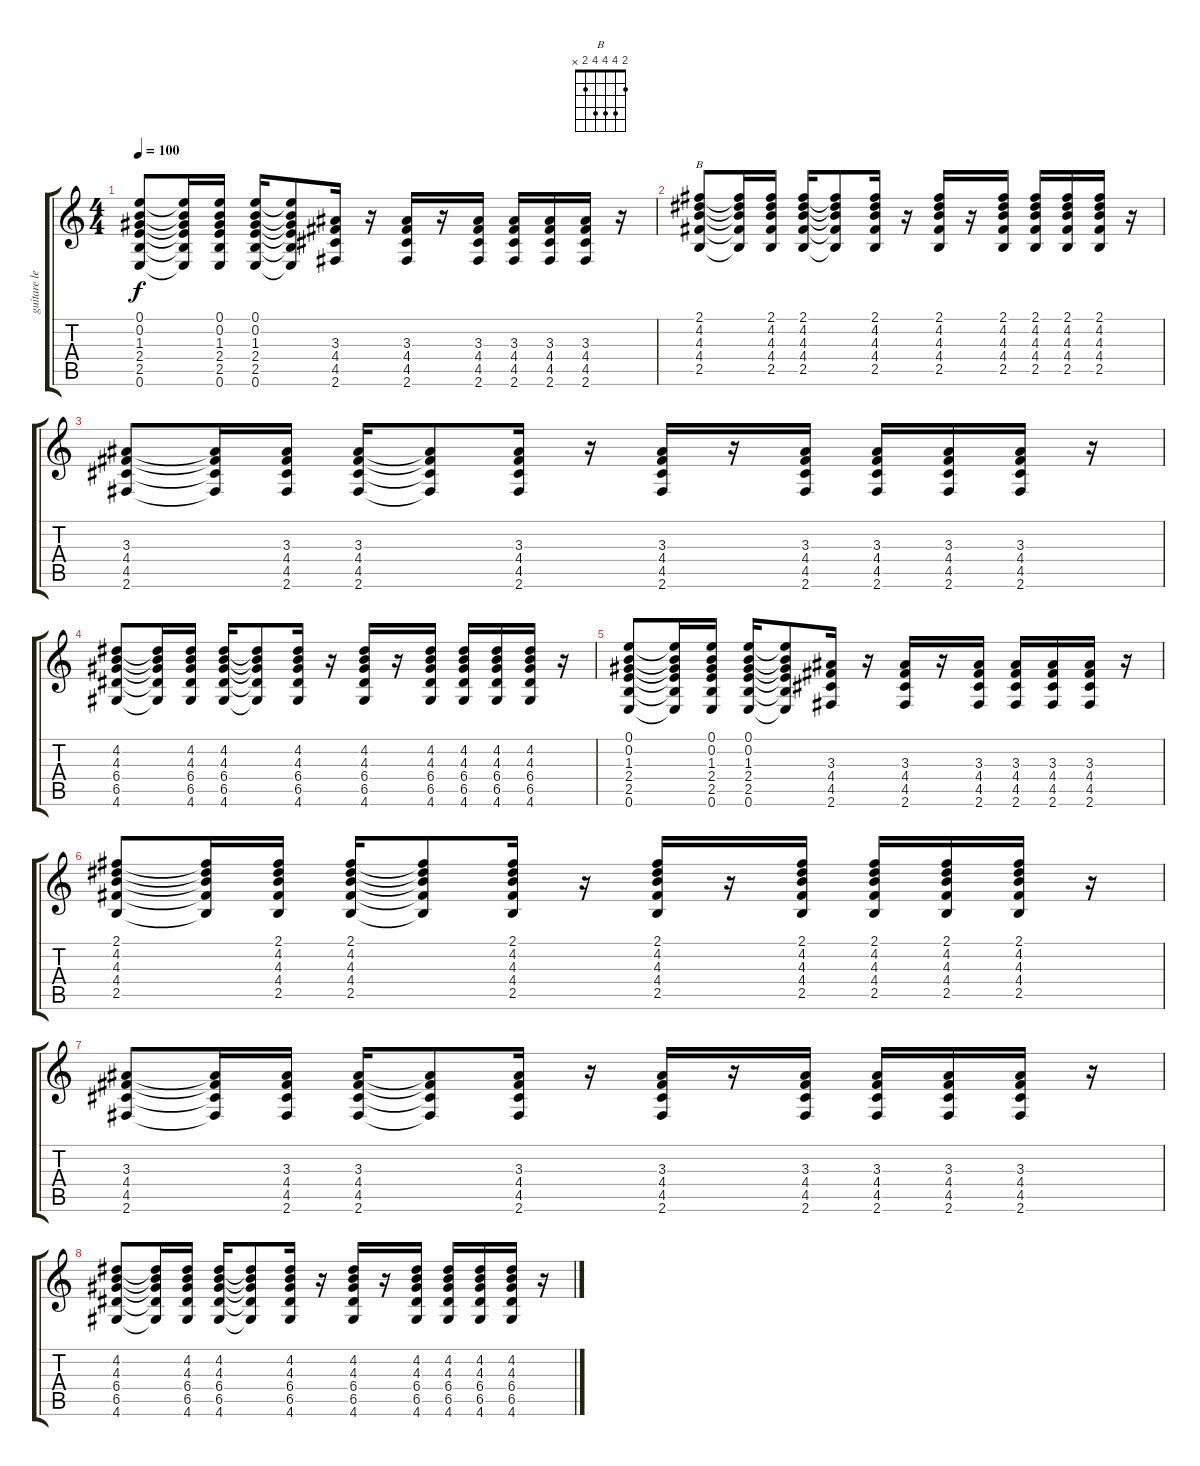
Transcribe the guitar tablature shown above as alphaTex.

\track ("guitare lead" "guitare le") {instrument electricguitarjazz}
\staff {score tabs}
\tuning (E4 B3 G3 D3 A2 E2) {hide}
\chord ("B" 2 4 4 4 2 x)
\ts (4 4)
\tempo 100
\clef g2
\ks c
(0.1 0.2 1.3 2.4 2.5 0.6).8{dy f} (0.1{t} 0.2{t} 1.3{t} 2.4{t} 2.5{t} 0.6{t}).16 (0.1 0.2 1.3 2.4 2.5 0.6).16 (0.1 0.2 1.3 2.4 2.5 0.6).16 (0.1{t} 0.2{t} 1.3{t} 2.4{t} 2.5{t} 0.6{t}).8 (3.3 4.4 4.5 2.6).16 r.16 (3.3 4.4 4.5 2.6).16 r.16 (3.3 4.4 4.5 2.6).16 (3.3 4.4 4.5 2.6).16 (3.3 4.4 4.5 2.6).16 (3.3 4.4 4.5 2.6).16 r.16 |
(2.1 4.2 4.3 4.4 2.5).8{ch "B"} (2.1{t} 4.2{t} 4.3{t} 4.4{t} 2.5{t}).16 (2.1 4.2 4.3 4.4 2.5).16 (2.1 4.2 4.3 4.4 2.5).16 (2.1{t} 4.2{t} 4.3{t} 4.4{t} 2.5{t}).8 (2.1 4.2 4.3 4.4 2.5).16 r.16 (2.1 4.2 4.3 4.4 2.5).16 r.16 (2.1 4.2 4.3 4.4 2.5).16 (2.1 4.2 4.3 4.4 2.5).16 (2.1 4.2 4.3 4.4 2.5).16 (2.1 4.2 4.3 4.4 2.5).16 r.16 |
(3.3 4.4 4.5 2.6).8 (3.3{t} 4.4{t} 4.5{t} 2.6{t}).16 (3.3 4.4 4.5 2.6).16 (3.3 4.4 4.5 2.6).16 (3.3{t} 4.4{t} 4.5{t} 2.6{t}).8 (3.3 4.4 4.5 2.6).16 r.16 (3.3 4.4 4.5 2.6).16 r.16 (3.3 4.4 4.5 2.6).16 (3.3 4.4 4.5 2.6).16 (3.3 4.4 4.5 2.6).16 (3.3 4.4 4.5 2.6).16 r.16 |
(4.2 4.3 6.4 6.5 4.6).8 (4.2{t} 4.3{t} 6.4{t} 6.5{t} 4.6{t}).16 (4.2 4.3 6.4 6.5 4.6).16 (4.2 4.3 6.4 6.5 4.6).16 (4.2{t} 4.3{t} 6.4{t} 6.5{t} 4.6{t}).8 (4.2 4.3 6.4 6.5 4.6).16 r.16 (4.2 4.3 6.4 6.5 4.6).16 r.16 (4.2 4.3 6.4 6.5 4.6).16 (4.2 4.3 6.4 6.5 4.6).16 (4.2 4.3 6.4 6.5 4.6).16 (4.2 4.3 6.4 6.5 4.6).16 r.16 |
(0.1 0.2 1.3 2.4 2.5 0.6).8 (0.1{t} 0.2{t} 1.3{t} 2.4{t} 2.5{t} 0.6{t}).16 (0.1 0.2 1.3 2.4 2.5 0.6).16 (0.1 0.2 1.3 2.4 2.5 0.6).16 (0.1{t} 0.2{t} 1.3{t} 2.4{t} 2.5{t} 0.6{t}).8 (3.3 4.4 4.5 2.6).16 r.16 (3.3 4.4 4.5 2.6).16 r.16 (3.3 4.4 4.5 2.6).16 (3.3 4.4 4.5 2.6).16 (3.3 4.4 4.5 2.6).16 (3.3 4.4 4.5 2.6).16 r.16 |
(2.1 4.2 4.3 4.4 2.5).8 (2.1{t} 4.2{t} 4.3{t} 4.4{t} 2.5{t}).16 (2.1 4.2 4.3 4.4 2.5).16 (2.1 4.2 4.3 4.4 2.5).16 (2.1{t} 4.2{t} 4.3{t} 4.4{t} 2.5{t}).8 (2.1 4.2 4.3 4.4 2.5).16 r.16 (2.1 4.2 4.3 4.4 2.5).16 r.16 (2.1 4.2 4.3 4.4 2.5).16 (2.1 4.2 4.3 4.4 2.5).16 (2.1 4.2 4.3 4.4 2.5).16 (2.1 4.2 4.3 4.4 2.5).16 r.16 |
(3.3 4.4 4.5 2.6).8 (3.3{t} 4.4{t} 4.5{t} 2.6{t}).16 (3.3 4.4 4.5 2.6).16 (3.3 4.4 4.5 2.6).16 (3.3{t} 4.4{t} 4.5{t} 2.6{t}).8 (3.3 4.4 4.5 2.6).16 r.16 (3.3 4.4 4.5 2.6).16 r.16 (3.3 4.4 4.5 2.6).16 (3.3 4.4 4.5 2.6).16 (3.3 4.4 4.5 2.6).16 (3.3 4.4 4.5 2.6).16 r.16 |
(4.2 4.3 6.4 6.5 4.6).8 (4.2{t} 4.3{t} 6.4{t} 6.5{t} 4.6{t}).16 (4.2 4.3 6.4 6.5 4.6).16 (4.2 4.3 6.4 6.5 4.6).16 (4.2{t} 4.3{t} 6.4{t} 6.5{t} 4.6{t}).8 (4.2 4.3 6.4 6.5 4.6).16 r.16 (4.2 4.3 6.4 6.5 4.6).16 r.16 (4.2 4.3 6.4 6.5 4.6).16 (4.2 4.3 6.4 6.5 4.6).16 (4.2 4.3 6.4 6.5 4.6).16 (4.2 4.3 6.4 6.5 4.6).16 r.16
